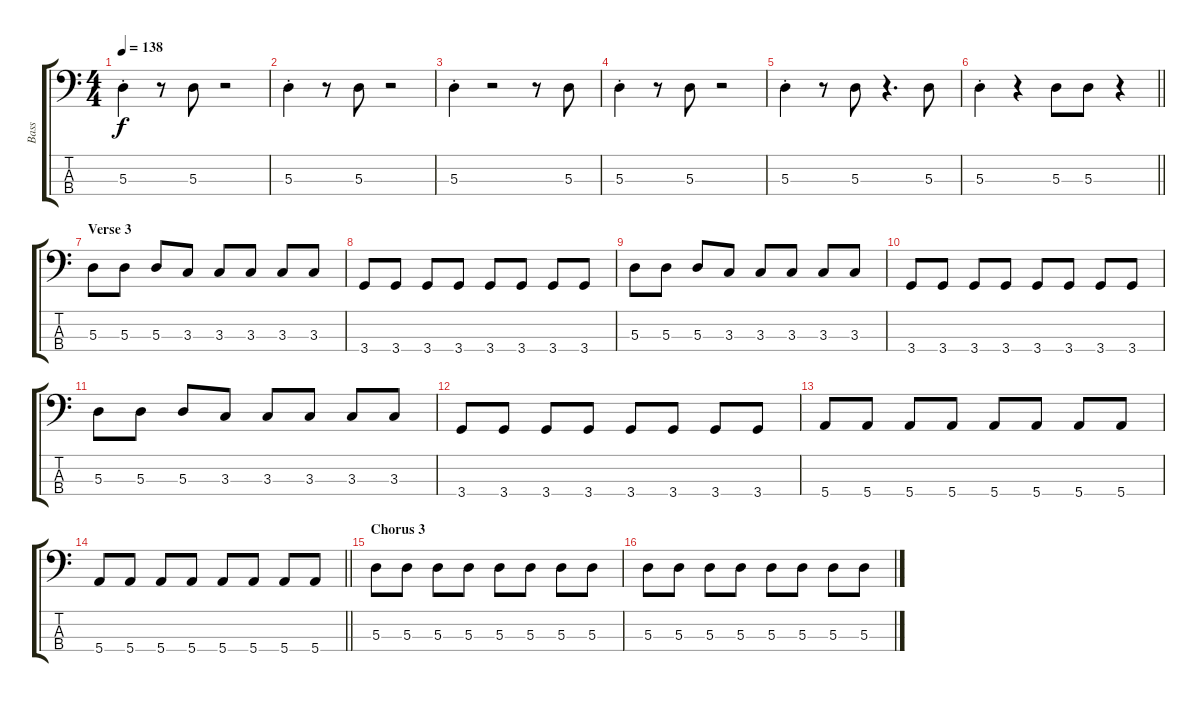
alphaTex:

\track ("Bass" "Bass") {instrument electricbassfinger}
\staff {score tabs}
\tuning (G2 D2 A1 E1) {hide}
\ts (4 4)
\tempo 138
\clef f4
\ks c
5.3{st}.4{dy f} r.8 5.3.8 r.2 |
5.3{st}.4 r.8 5.3.8 r.2 |
5.3{st}.4 r.2 r.8 5.3.8 |
5.3{st}.4 r.8 5.3.8 r.2 |
5.3{st}.4 r.8 5.3.8 r.4{d} 5.3.8 |
\barLineRight lightlight
5.3{st}.4 r.4 5.3.8 5.3.8 r.4 |
\section ("" "Verse 3")
5.3.8 5.3.8 5.3.8 3.3.8 3.3.8 3.3.8 3.3.8 3.3.8 |
3.4.8 3.4.8 3.4.8 3.4.8 3.4.8 3.4.8 3.4.8 3.4.8 |
5.3.8 5.3.8 5.3.8 3.3.8 3.3.8 3.3.8 3.3.8 3.3.8 |
3.4.8 3.4.8 3.4.8 3.4.8 3.4.8 3.4.8 3.4.8 3.4.8 |
5.3.8 5.3.8 5.3.8 3.3.8 3.3.8 3.3.8 3.3.8 3.3.8 |
3.4.8 3.4.8 3.4.8 3.4.8 3.4.8 3.4.8 3.4.8 3.4.8 |
5.4.8 5.4.8 5.4.8 5.4.8 5.4.8 5.4.8 5.4.8 5.4.8 |
\barLineRight lightlight
5.4.8 5.4.8 5.4.8 5.4.8 5.4.8 5.4.8 5.4.8 5.4.8 |
\section ("" "Chorus 3")
5.3.8 5.3.8 5.3.8 5.3.8 5.3.8 5.3.8 5.3.8 5.3.8 |
5.3.8 5.3.8 5.3.8 5.3.8 5.3.8 5.3.8 5.3.8 5.3.8
